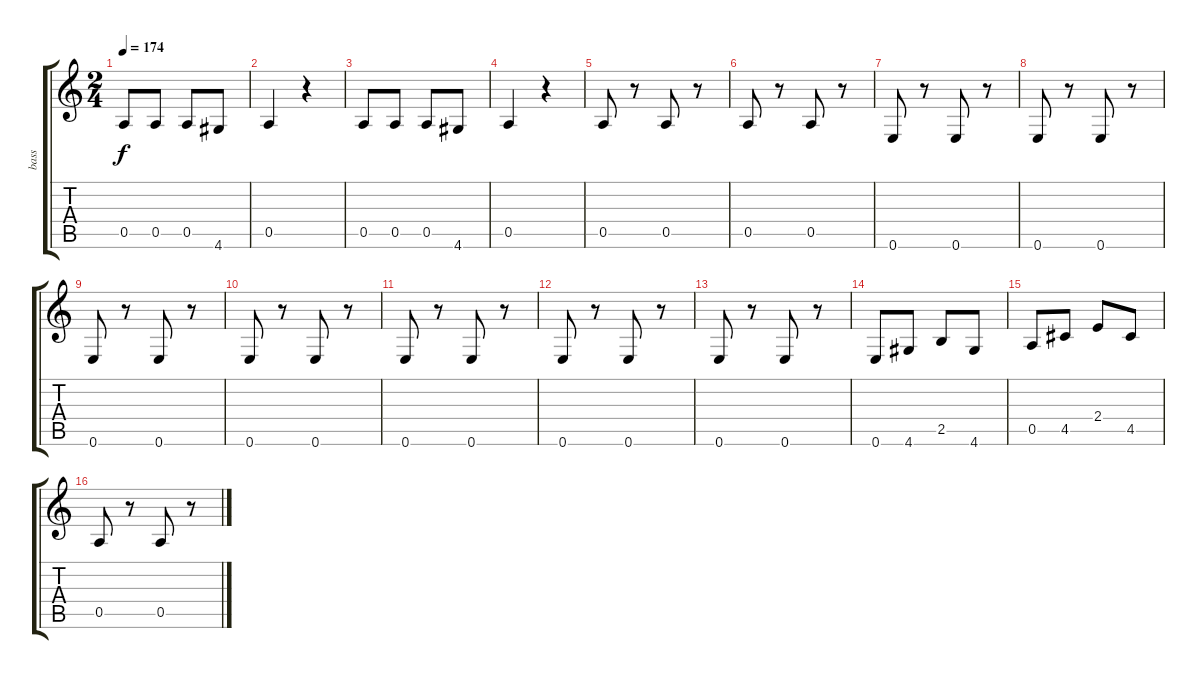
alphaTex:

\track ("bass" "bass") {instrument electricbassfinger}
\staff {score tabs}
\tuning (E4 B3 G3 D3 A2 E2) {hide}
\ts (2 4)
\tempo 174
\clef g2
\ks c
0.5.8{dy f instrument electricbassfinger} 0.5.8 0.5.8 4.6.8 |
0.5.4 r.4 |
0.5.8 0.5.8 0.5.8 4.6.8 |
0.5.4 r.4 |
0.5.8 r.8 0.5.8 r.8 |
0.5.8 r.8 0.5.8 r.8 |
0.6.8 r.8 0.6.8 r.8 |
0.6.8 r.8 0.6.8 r.8 |
0.6.8 r.8 0.6.8 r.8 |
0.6.8 r.8 0.6.8 r.8 |
0.6.8 r.8 0.6.8 r.8 |
0.6.8 r.8 0.6.8 r.8 |
0.6.8 r.8 0.6.8 r.8 |
0.6.8 4.6.8 2.5.8 4.6.8 |
0.5.8 4.5.8 2.4.8 4.5.8 |
0.5.8 r.8 0.5.8 r.8
